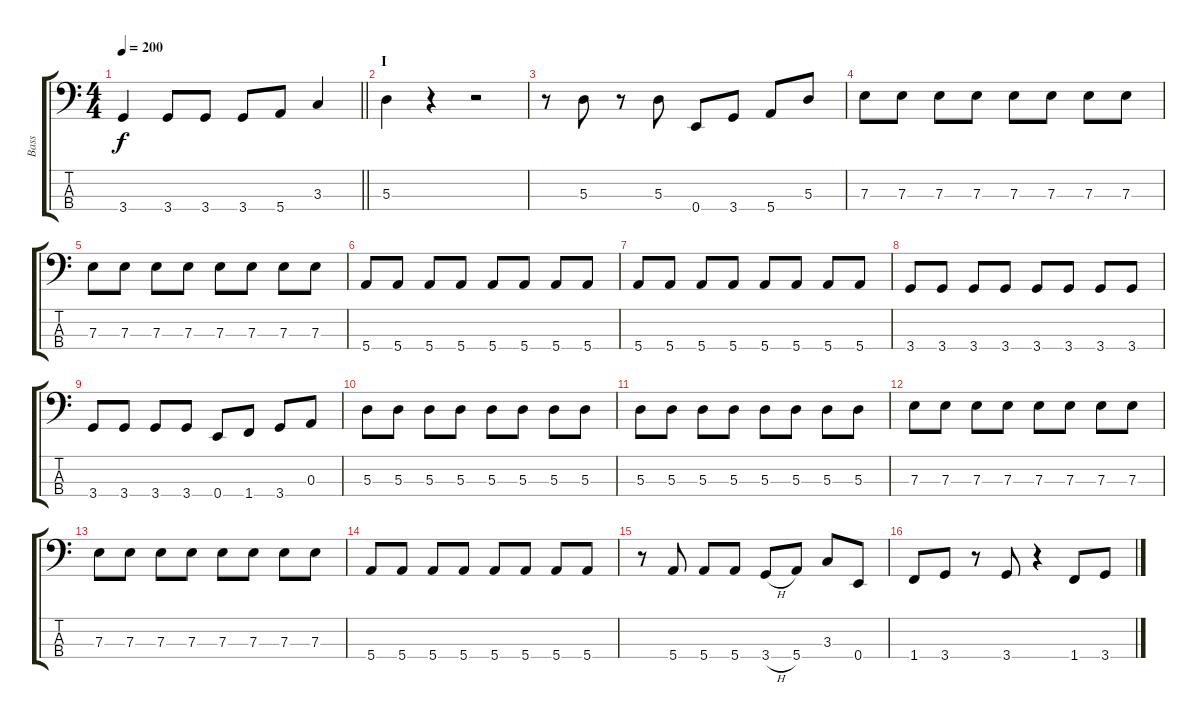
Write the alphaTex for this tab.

\track ("Bass" "Bass") {instrument electricbasspick}
\staff {score tabs}
\tuning (G2 D2 A1 E1) {hide}
\ts (4 4)
\tempo 200
\clef f4
\barLineRight lightlight
\ks c
3.4.4{dy f} 3.4.8 3.4.8 3.4.8 5.4.8 3.3.4 |
\section ("" "I")
5.3.4 r.4 r.2 |
r.8 5.3.8 r.8 5.3.8 0.4.8 3.4.8 5.4.8 5.3.8 |
7.3.8 7.3.8 7.3.8 7.3.8 7.3.8 7.3.8 7.3.8 7.3.8 |
7.3.8 7.3.8 7.3.8 7.3.8 7.3.8 7.3.8 7.3.8 7.3.8 |
5.4.8 5.4.8 5.4.8 5.4.8 5.4.8 5.4.8 5.4.8 5.4.8 |
5.4.8 5.4.8 5.4.8 5.4.8 5.4.8 5.4.8 5.4.8 5.4.8 |
3.4.8 3.4.8 3.4.8 3.4.8 3.4.8 3.4.8 3.4.8 3.4.8 |
3.4.8 3.4.8 3.4.8 3.4.8 0.4.8 1.4.8 3.4.8 0.3.8 |
5.3.8 5.3.8 5.3.8 5.3.8 5.3.8 5.3.8 5.3.8 5.3.8 |
5.3.8 5.3.8 5.3.8 5.3.8 5.3.8 5.3.8 5.3.8 5.3.8 |
7.3.8 7.3.8 7.3.8 7.3.8 7.3.8 7.3.8 7.3.8 7.3.8 |
7.3.8 7.3.8 7.3.8 7.3.8 7.3.8 7.3.8 7.3.8 7.3.8 |
5.4.8 5.4.8 5.4.8 5.4.8 5.4.8 5.4.8 5.4.8 5.4.8 |
r.8 5.4.8 5.4.8 5.4.8 3.4{h}.8 5.4.8 3.3.8 0.4.8 |
1.4.8 3.4.8 r.8 3.4.8 r.4 1.4.8 3.4.8
